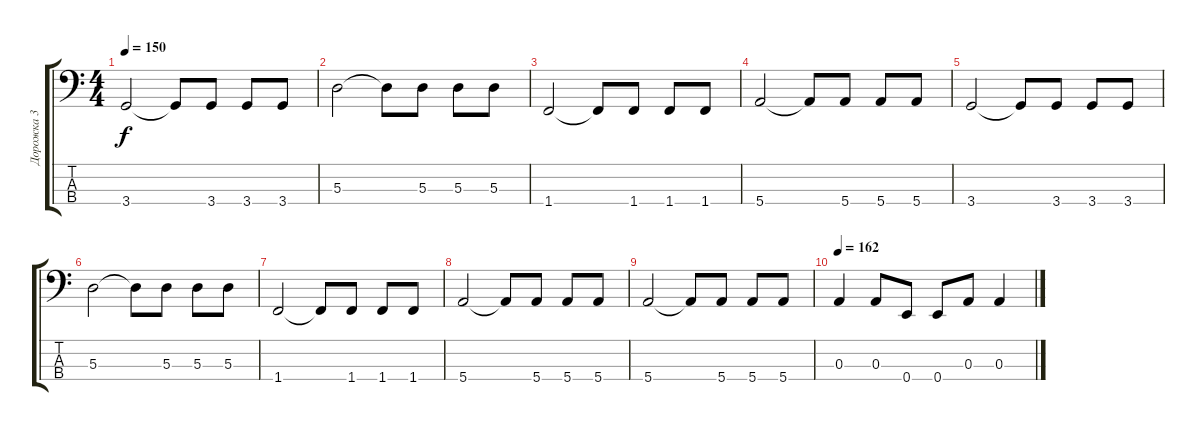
\track ("Дорожка 3" "Дорожка 3") {instrument electricbassfinger}
\staff {score tabs}
\tuning (G2 D2 A1 E1) {hide}
\ts (4 4)
\tempo 150
\clef f4
\ks c
3.4.2{dy f} 3.4{t}.8 3.4.8 3.4.8 3.4.8 |
5.3.2 5.3{t}.8 5.3.8 5.3.8 5.3.8 |
1.4.2 1.4{t}.8 1.4.8 1.4.8 1.4.8 |
5.4.2 5.4{t}.8 5.4.8 5.4.8 5.4.8 |
3.4.2 3.4{t}.8 3.4.8 3.4.8 3.4.8 |
5.3.2 5.3{t}.8 5.3.8 5.3.8 5.3.8 |
1.4.2 1.4{t}.8 1.4.8 1.4.8 1.4.8 |
5.4.2 5.4{t}.8 5.4.8 5.4.8 5.4.8 |
5.4.2 5.4{t}.8 5.4.8 5.4.8 5.4.8 |
\tempo 162
0.3.4 0.3.8 0.4.8 0.4.8 0.3.8 0.3.4
